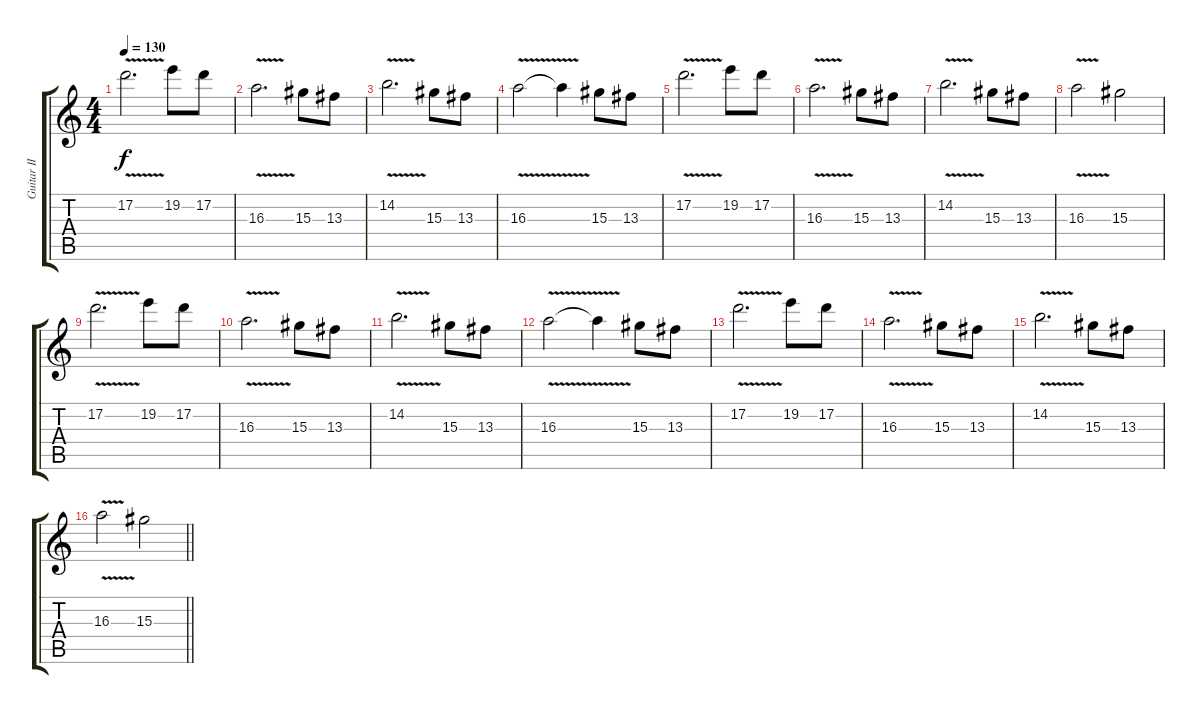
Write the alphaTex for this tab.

\track ("Guitar II" "Guitar II") {instrument overdrivenguitar}
\staff {score tabs}
\tuning (D4 A3 F3 C3 G2 D2) {hide}
\ts (4 4)
\section ("" "")
\tempo 130
\clef g2
\ks c
17.2{v}.2{d dy f} 19.2.8 17.2.8 |
16.3{v}.2{d} 15.3.8 13.3.8 |
14.2{v}.2{d} 15.3.8 13.3.8 |
16.3{v}.2 16.3{t}.4 15.3.8 13.3.8 |
17.2{v}.2{d} 19.2.8 17.2.8 |
16.3{v}.2{d} 15.3.8 13.3.8 |
14.2{v}.2{d} 15.3.8 13.3.8 |
16.3{v}.2 15.3.2 |
17.2{v}.2{d} 19.2.8 17.2.8 |
16.3{v}.2{d} 15.3.8 13.3.8 |
14.2{v}.2{d} 15.3.8 13.3.8 |
16.3{v}.2 16.3{t}.4 15.3.8 13.3.8 |
17.2{v}.2{d} 19.2.8 17.2.8 |
16.3{v}.2{d} 15.3.8 13.3.8 |
14.2{v}.2{d} 15.3.8 13.3.8 |
\barLineRight lightlight
16.3{v}.2 15.3.2
